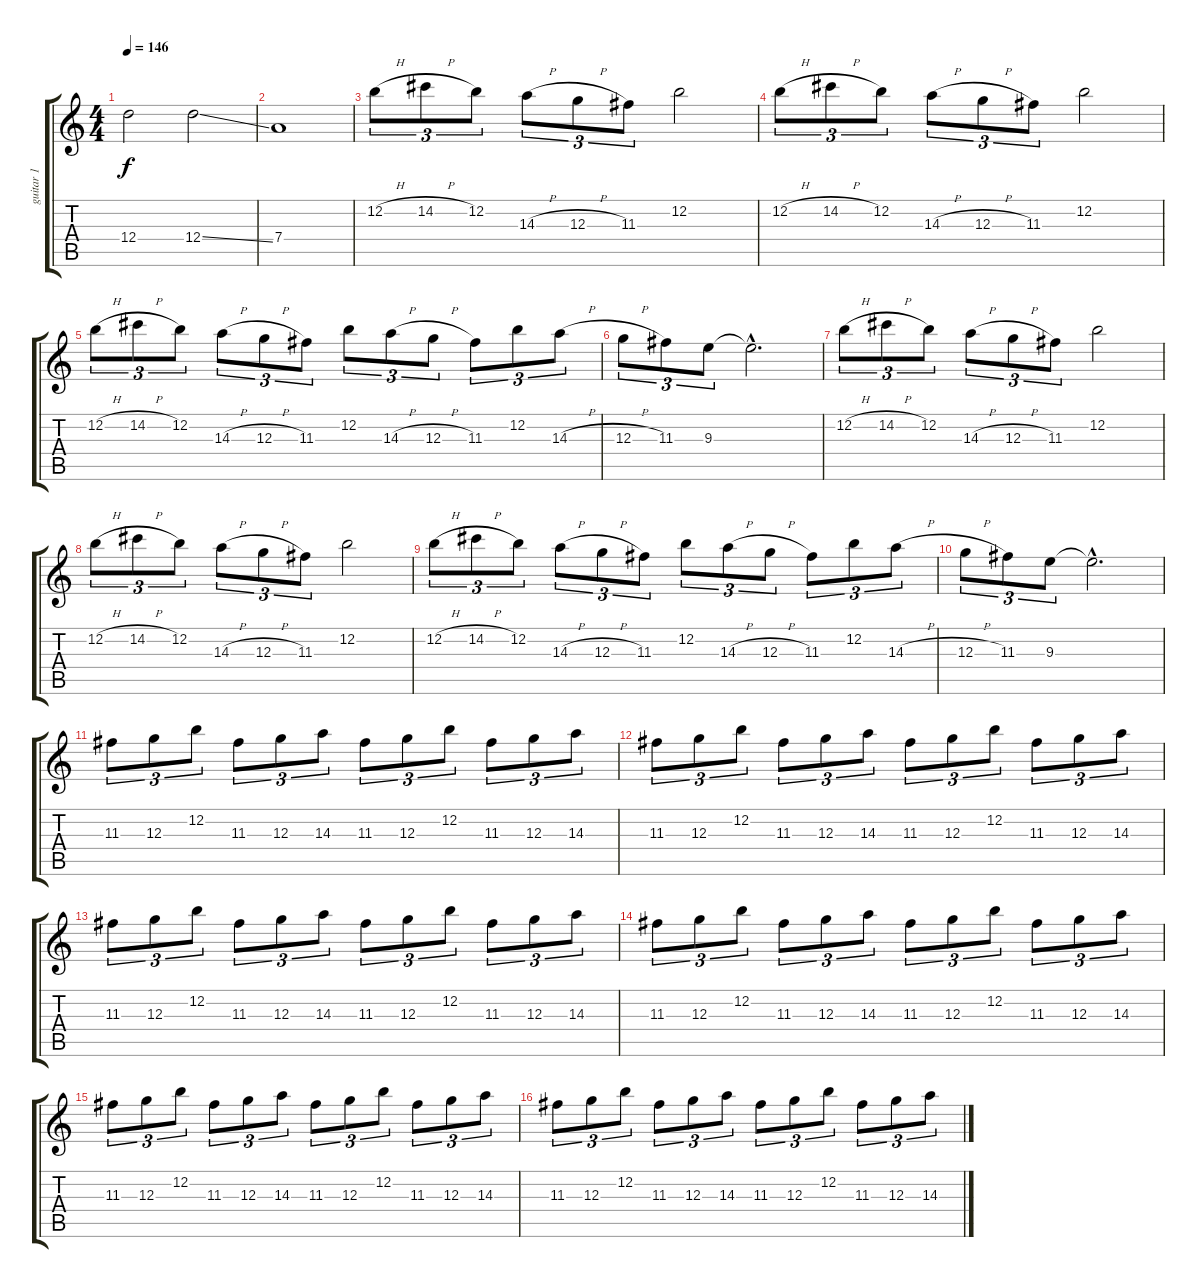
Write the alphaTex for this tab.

\track ("guitar 1" "guitar 1") {instrument distortionguitar}
\staff {score tabs}
\tuning (E4 B3 G3 D3 A2 E2) {hide}
\ts (4 4)
\tempo 146
\clef g2
\ks c
12.4.2{dy f} 12.4{ss}.2 |
7.4.1 |
12.2{h}.8{tu (3 2)} 14.2{h}.8{tu (3 2)} 12.2.8{tu (3 2)} 14.3{h}.8{tu (3 2)} 12.3{h}.8{tu (3 2)} 11.3.8{tu (3 2)} 12.2.2 |
12.2{h}.8{tu (3 2)} 14.2{h}.8{tu (3 2)} 12.2.8{tu (3 2)} 14.3{h}.8{tu (3 2)} 12.3{h}.8{tu (3 2)} 11.3.8{tu (3 2)} 12.2.2 |
12.2{h}.8{tu (3 2)} 14.2{h}.8{tu (3 2)} 12.2.8{tu (3 2)} 14.3{h}.8{tu (3 2)} 12.3{h}.8{tu (3 2)} 11.3.8{tu (3 2)} 12.2.8{tu (3 2)} 14.3{h}.8{tu (3 2)} 12.3{h}.8{tu (3 2)} 11.3.8{tu (3 2)} 12.2.8{tu (3 2)} 14.3{h}.8{tu (3 2)} |
12.3{h}.8{tu (3 2)} 11.3.8{tu (3 2)} 9.3.8{tu (3 2)} 9.3{hac t}.2{d} |
12.2{h}.8{tu (3 2)} 14.2{h}.8{tu (3 2)} 12.2.8{tu (3 2)} 14.3{h}.8{tu (3 2)} 12.3{h}.8{tu (3 2)} 11.3.8{tu (3 2)} 12.2.2 |
12.2{h}.8{tu (3 2)} 14.2{h}.8{tu (3 2)} 12.2.8{tu (3 2)} 14.3{h}.8{tu (3 2)} 12.3{h}.8{tu (3 2)} 11.3.8{tu (3 2)} 12.2.2 |
12.2{h}.8{tu (3 2)} 14.2{h}.8{tu (3 2)} 12.2.8{tu (3 2)} 14.3{h}.8{tu (3 2)} 12.3{h}.8{tu (3 2)} 11.3.8{tu (3 2)} 12.2.8{tu (3 2)} 14.3{h}.8{tu (3 2)} 12.3{h}.8{tu (3 2)} 11.3.8{tu (3 2)} 12.2.8{tu (3 2)} 14.3{h}.8{tu (3 2)} |
12.3{h}.8{tu (3 2)} 11.3.8{tu (3 2)} 9.3.8{tu (3 2)} 9.3{hac t}.2{d} |
11.3.8{tu (3 2)} 12.3.8{tu (3 2)} 12.2.8{tu (3 2)} 11.3.8{tu (3 2)} 12.3.8{tu (3 2)} 14.3.8{tu (3 2)} 11.3.8{tu (3 2)} 12.3.8{tu (3 2)} 12.2.8{tu (3 2)} 11.3.8{tu (3 2)} 12.3.8{tu (3 2)} 14.3.8{tu (3 2)} |
11.3.8{tu (3 2)} 12.3.8{tu (3 2)} 12.2.8{tu (3 2)} 11.3.8{tu (3 2)} 12.3.8{tu (3 2)} 14.3.8{tu (3 2)} 11.3.8{tu (3 2)} 12.3.8{tu (3 2)} 12.2.8{tu (3 2)} 11.3.8{tu (3 2)} 12.3.8{tu (3 2)} 14.3.8{tu (3 2)} |
11.3.8{tu (3 2)} 12.3.8{tu (3 2)} 12.2.8{tu (3 2)} 11.3.8{tu (3 2)} 12.3.8{tu (3 2)} 14.3.8{tu (3 2)} 11.3.8{tu (3 2)} 12.3.8{tu (3 2)} 12.2.8{tu (3 2)} 11.3.8{tu (3 2)} 12.3.8{tu (3 2)} 14.3.8{tu (3 2)} |
11.3.8{tu (3 2)} 12.3.8{tu (3 2)} 12.2.8{tu (3 2)} 11.3.8{tu (3 2)} 12.3.8{tu (3 2)} 14.3.8{tu (3 2)} 11.3.8{tu (3 2)} 12.3.8{tu (3 2)} 12.2.8{tu (3 2)} 11.3.8{tu (3 2)} 12.3.8{tu (3 2)} 14.3.8{tu (3 2)} |
11.3.8{tu (3 2)} 12.3.8{tu (3 2)} 12.2.8{tu (3 2)} 11.3.8{tu (3 2)} 12.3.8{tu (3 2)} 14.3.8{tu (3 2)} 11.3.8{tu (3 2)} 12.3.8{tu (3 2)} 12.2.8{tu (3 2)} 11.3.8{tu (3 2)} 12.3.8{tu (3 2)} 14.3.8{tu (3 2)} |
11.3.8{tu (3 2)} 12.3.8{tu (3 2)} 12.2.8{tu (3 2)} 11.3.8{tu (3 2)} 12.3.8{tu (3 2)} 14.3.8{tu (3 2)} 11.3.8{tu (3 2)} 12.3.8{tu (3 2)} 12.2.8{tu (3 2)} 11.3.8{tu (3 2)} 12.3.8{tu (3 2)} 14.3.8{tu (3 2)}
